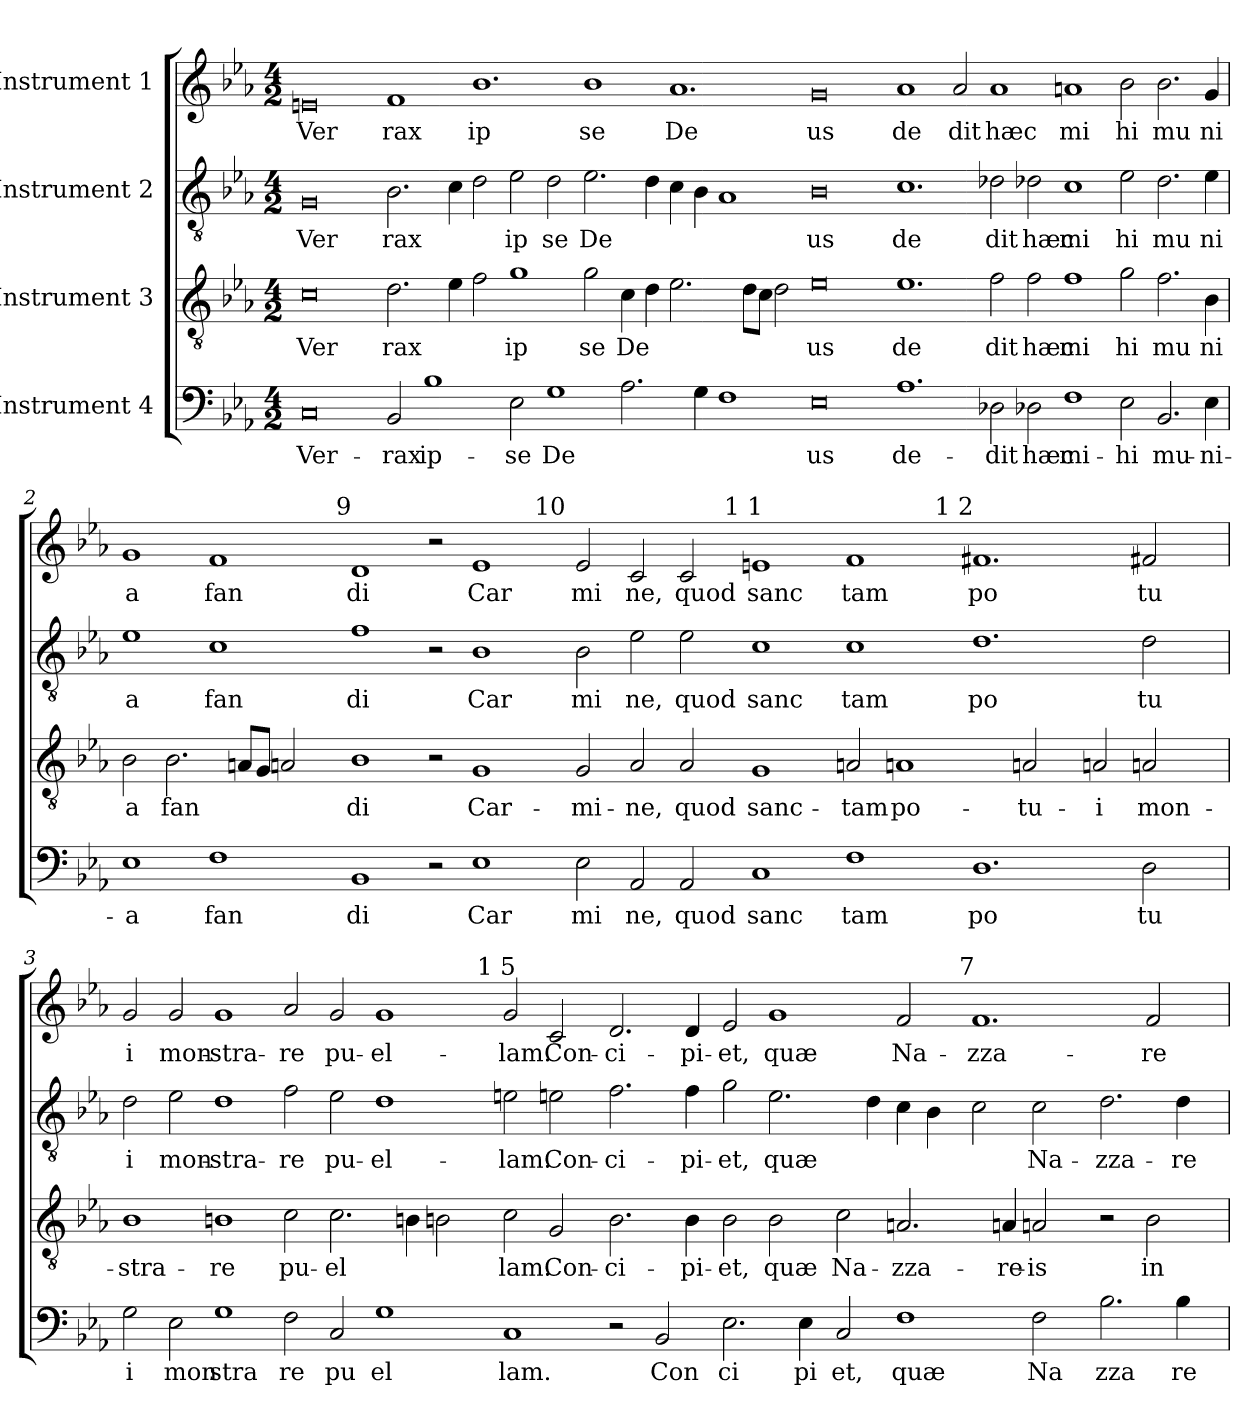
**kern	**text	**kern	**text	**kern	**text	**kern	**text
*part4	*part4	*part3	*part3	*part2	*part2	*part1	*part1
*staff4	*staff4	*staff3	*staff3	*staff2	*staff2	*staff1	*staff1
*I"Instrument 4	*	*I"Instrument 3	*	*I"Instrument 2	*	*I"Instrument 1	*
!!LO:PB:g=z
*stria5	*	*stria5	*	*stria5	*	*stria5	*
*clefF4	*	*clefGv2	*	*clefGv2	*	*clefG2	*
*k[b-e-a-]	*	*k[b-e-a-]	*	*k[b-e-a-]	*	*k[b-e-a-]	*
*E-:	*	*E-:	*	*E-:	*	*E-:	*
*M4/2	*	*M4/2	*	*M4/2	*	*M4/2	*
=1	=1	=1	=1	=1	=1	=1	=1
!	!LO:LY:b:cj	!	!LO:LY:b:cj	!	!LO:LY:b:cj	!	!LO:LY:b:cj
0C	Ver-	0c	Ver	0G	Ver	0en	Ver
!	!LO:LY:b:cj	!	!LO:LY:b:cj	!	!LO:LY:b:cj	!	!LO:LY:b:cj
2BB-/	-rax	2.d\	rax	2.B-\	rax	1f>	rax
!	!LO:LY:b:cj	!	!	!	!	!	!
1B-	ip-	.	.	.	.	.	.
!	!	!	!LO:LY:b:cj	!	!LO:LY:b:cj	!	!
.	.	4e-\	.	4c\	.	.	.
!	!	!	!LO:LY:b:cj	!	!LO:LY:b:cj	!	!LO:LY:b:cj
.	.	2f\	.	2d\	.	1.b-	ip
!	!LO:LY:b:cj	!	!LO:LY:b:cj	!	!LO:LY:b:cj	!	!
2E-\	-se	1g	ip	2e-\	ip	.	.
!	!LO:LY:b:cj	!	!	!	!LO:LY:b:cj	!	!
1G	De	.	.	2d\	se	.	.
!	!	!	!LO:LY:b:cj	!	!LO:LY:b:cj	!	!LO:LY:b:cj
.	.	2g\	se	2.e-\	De	1b-	se
!	!LO:LY:b:cj	!	!LO:LY:b:cj	!	!	!	!
2.A-\	.	4c\	De	.	.	.	.
!	!	!	!LO:LY:b:cj	!	!LO:LY:b:cj	!	!
.	.	4d\	.	4d\	.	.	.
!	!	!	!LO:LY:b:cj	!	!LO:LY:b:cj	!	!LO:LY:b:cj
.	.	2.e-\	.	4c\	.	1.a-	De
!	!LO:LY:b:cj	!	!	!	!LO:LY:b:cj	!	!
4G\	.	.	.	4B-\	.	.	.
!	!LO:LY:b:cj	!	!	!	!LO:LY:b:cj	!	!
1F	.	.	.	1A-	.	.	.
!	!	!	!LO:LY:b:cj	!	!	!	!
.	.	8d\L	.	.	.	.	.
!	!	!	!LO:LY:b:cj	!	!	!	!
.	.	8c\J	.	.	.	.	.
!	!	!	!LO:LY:b:cj	!	!	!	!
.	.	2d\	.	.	.	.	.
!	!LO:LY:b:cj	!	!LO:LY:b:cj	!	!LO:LY:b:cj	!	!LO:LY:b:cj
0E-	us	0e-	us	0B-	us	0g	us
!	!LO:LY:b:cj	!	!LO:LY:b:cj	!	!LO:LY:b:cj	!	!LO:LY:b:cj
1.A-	de-	1.e-	de	1.c	de	1a->	de
!	!	!	!	!	!	!	!LO:LY:b:cj
.	.	.	.	.	.	2a-/	dit
!	!LO:LY:b:cj	!	!LO:LY:b:cj	!	!LO:LY:b:cj	!	!LO:LY:b:cj
2D-X\	-dit	2f\	dit	2d-X\	dit	1a-	hæc
!	!LO:LY:b:cj	!	!LO:LY:b:cj	!	!LO:LY:b:cj	!	!
2D-X\	hæc	2f\	hæc	2d-X\	hæc	.	.
!	!LO:LY:b:cj	!	!LO:LY:b:cj	!	!LO:LY:b:cj	!	!LO:LY:b:cj
1F	mi-	1f	mi	1c	mi	1an	mi
!	!LO:LY:b:cj	!	!LO:LY:b:cj	!	!LO:LY:b:cj	!	!LO:LY:b:cj
2E-\	-hi	2g\	hi	2e-\	hi	2b-\	hi
!	!LO:LY:b:cj	!	!LO:LY:b:cj	!	!LO:LY:b:cj	!	!LO:LY:b:cj
2.BB-/	mu-	2.f\	mu	2.d-\	mu	2.b-\	mu
!	!LO:LY:b:cj	!	!LO:LY:b:cj	!	!LO:LY:b:cj	!	!LO:LY:b:cj
4E-\	-ni-	4B-\	ni	4e-\	ni	4g/	ni
!!LO:LB:g=z
=2	=2	=2	=2	=2	=2	=2	=2
!	!LO:LY:b:cj	!	!LO:LY:b:cj	!	!LO:LY:b:cj	!	!LO:LY:b:cj
*	*	*	*	*	*	*^	*
*	*	*	*	*	*	*	*^	*
*	*	*	*	*	*	*	*	*^	*
*	*	*	*	*	*	*	*	*	*^	*
1E-	-a	2B-\	a	1e-	a	1g	1ryy	1ryy	1ryy	1ryy	a
!	!	!	!LO:LY:b:cj	!	!	!	!	!	!	!	!
.	.	2.B-\	fan	.	.	.	.	.	.	.	.
!	!LO:LY:b:cj	!	!	!	!LO:LY:b:cj	!	!	!	!	!	!LO:LY:b:cj
1F	fan	.	.	1c	fan	1f	2ryy	1ryy	1ryy	1ryy	fan
!	!	!	!LO:LY:b:cj	!	!	!	!	!	!	!	!
.	.	8An/L	.	.	.	.	.	.	.	.	.
!	!	!	!LO:LY:b:cj	!	!	!	!	!	!	!	!
.	.	8G/J	.	.	.	.	.	.	.	.	.
!	!	!	!LO:LY:b:cj	!	!	!	!	!	!	!	!
.	.	2An/	.	.	.	.	4ryy	.	.	.	.
.	.	.	.	.	.	.	8ryy	.	.	.	.
.	.	.	.	.	.	.	32ryy	.	.	.	.
!	!	!	!	!	!	!	!LO:TX:a:t=9	!	!	!	!
.	.	.	.	.	.	.	1ryy	.	.	.	.
!	!LO:LY:b:cj	!	!LO:LY:b:cj	!	!LO:LY:b:cj	!	!	!	!	!	!LO:LY:b:cj
1BB-	di	1B-	di	1f	di	1d	.	1ryy	1ryy	1ryy	di
.	.	.	.	.	.	.	1ryy	.	.	.	.
2r	.	2r	.	2r	.	2r	.	1ryy	1ryy	1ryy	.
!	!LO:LY:b:cj	!	!LO:LY:b:cj	!	!LO:LY:b:cj	!	!	!	!	!	!LO:LY:b:cj
1E-	Car	1G	Car-	1B-	Car	1e-	.	.	.	.	Car
.	.	.	.	.	.	.	1ryy	.	.	.	.
.	.	.	.	.	.	.	.	32ryy	1ryy	1ryy	.
!	!	!	!	!	!	!	!	!LO:TX:a:t=10	!	!	!
.	.	.	.	.	.	.	.	1ryy	.	.	.
!	!LO:LY:b:cj	!	!LO:LY:b:cj	!	!LO:LY:b:cj	!	!	!	!	!	!LO:LY:b:cj
2E-\	mi	2G/	-mi-	2B-\	mi	2e-/	.	.	.	.	mi
.	.	.	.	.	.	.	1ryy	.	.	.	.
!	!LO:LY:b:cj	!	!LO:LY:b:cj	!	!LO:LY:b:cj	!	!	!	!	!	!LO:LY:b:cj
2AA-/	ne,	2A/	-ne,	2e-\	ne,	2c/	.	.	2ryy	1ryy	ne,
.	.	.	.	.	.	.	.	1ryy	.	.	.
!	!LO:LY:b:cj	!	!LO:LY:b:cj	!	!LO:LY:b:cj	!	!	!	!	!	!LO:LY:b:cj
2AA-/	quod	2A/	quod	2e-\	quod	2c/	.	.	4ryy	.	quod
.	.	.	.	.	.	.	.	.	16.ryy	.	.
!	!	!	!	!	!	!	!	!	!LO:TX:a:t=1 1	!	!
.	.	.	.	.	.	.	.	.	1ryy	.	.
.	.	.	.	.	.	.	1ryy	.	.	.	.
!	!LO:LY:b:cj	!	!LO:LY:b:cj	!	!LO:LY:b:cj	!	!	!	!	!	!LO:LY:b:cj
1C	sanc	1G	sanc-	1c	sanc	1en	.	.	.	1ryy	sanc
.	.	.	.	.	.	.	.	1ryy	.	.	.
.	.	.	.	.	.	.	.	.	1ryy	.	.
.	.	.	.	.	.	.	1ryy	.	.	.	.
!	!LO:LY:b:cj	!	!LO:LY:b:cj	!	!LO:LY:b:cj	!	!	!	!	!	!LO:LY:b:cj
1F	tam	2An/	-tam	1c	tam	1f	.	.	.	2ryy	tam
.	.	.	.	.	.	.	.	1ryy	.	.	.
!	!	!	!LO:LY:b:cj	!	!	!	!	!	!	!	!
.	.	1An	po-	.	.	.	.	.	.	4ryy	.
.	.	.	.	.	.	.	.	.	.	32.ryy	.
!	!	!	!	!	!	!	!	!	!	!LO:TX:a:t=1 2	!
.	.	.	.	.	.	.	.	.	.	1ryy	.
.	.	.	.	.	.	.	.	.	1ryy	.	.
.	.	.	.	.	.	.	1ryy	.	.	.	.
!	!LO:LY:b:cj	!	!	!	!LO:LY:b:cj	!	!	!	!	!	!LO:LY:b:cj
1.D	po	.	.	1.d	po	1.f#X	.	.	.	.	po
.	.	.	.	.	.	.	.	1ryy	.	.	.
!	!	!	!LO:LY:b:cj	!	!	!	!	!	!	!	!
.	.	2An/	-tu-	.	.	.	.	.	.	.	.
.	.	.	.	.	.	.	.	.	.	1ryy	.
.	.	.	.	.	.	.	.	.	1ryy	.	.
.	.	.	.	.	.	.	1ryy	.	.	.	.
!	!	!	!LO:LY:b:cj	!	!	!	!	!	!	!	!
.	.	2An/	-i	.	.	.	.	.	.	.	.
.	.	.	.	.	.	.	.	2ryy	.	.	.
!	!LO:LY:b:cj	!	!LO:LY:b:cj	!	!LO:LY:b:cj	!	!	!	!	!	!LO:LY:b:cj
2D\	tu	2An/	mon-	2d\	tu	2f#X/	.	.	.	.	tu
.	.	.	.	.	.	.	.	4...ryy	.	.	.
.	.	.	.	.	.	.	.	.	.	8ryy	.
.	.	.	.	.	.	.	.	.	8ryy	.	.
.	.	.	.	.	.	.	16.ryy	.	.	.	.
.	.	.	.	.	.	.	.	.	.	16ryy	.
.	.	.	.	.	.	.	.	.	32ryy	.	.
.	.	.	.	.	.	.	.	.	.	64ryy	.
!!LO:LB:g=z
=3	=3	=3	=3	=3	=3	=3	=3	=3	=3	=3	=3
!	!LO:LY:b:cj	!	!LO:LY:b:cj	!	!LO:LY:b:cj	!	!	!	!	!	!LO:LY:b:cj
*	*	*	*	*	*	*	*	*v	*v	*v	*
2G\	i	1B-	-stra-	2d\	i	2g/	1ryy	1ryy	i
!	!LO:LY:b:cj	!	!	!	!LO:LY:b:cj	!	!	!	!LO:LY:b:cj
2E-\	mon	.	.	2e-\	mon-	2g/	.	.	mon-
!	!LO:LY:b:cj	!	!LO:LY:b:cj	!	!LO:LY:b:cj	!	!	!	!LO:LY:b:cj
1G	stra	1Bn	-re	1d	-stra-	1g	1ryy	1ryy	-stra-
!	!LO:LY:b:cj	!	!LO:LY:b:cj	!	!LO:LY:b:cj	!	!	!	!LO:LY:b:cj
2F\	re	2c\	pu-	2f\	-re	2a->/	1ryy	1ryy	-re
!	!LO:LY:b:cj	!	!LO:LY:b:cj	!	!LO:LY:b:cj	!	!	!	!LO:LY:b:cj
2C/	pu	2.c\	-el	2e-\	pu-	2g/	.	.	pu-
!	!LO:LY:b:cj	!	!	!	!LO:LY:b:cj	!	!	!	!LO:LY:b:cj
1G	el	.	.	1d	-el-	1g	2ryy	1ryy	-el-
!	!	!	!LO:LY:b:cj	!	!	!	!	!	!
.	.	4Bn\	.	.	.	.	.	.	.
!	!	!	!LO:LY:b:cj	!	!	!	!	!	!
.	.	2Bn\	.	.	.	.	4ryy	.	.
.	.	.	.	.	.	.	32.ryy	.	.
!	!	!	!	!	!	!	!LO:TX:a:t=1 5	!	!
.	.	.	.	.	.	.	1ryy	.	.
!	!LO:LY:b:cj	!	!LO:LY:b:cj	!	!LO:LY:b:cj	!	!	!	!LO:LY:b:cj
1C	lam.	2c\	lam.	2en\	-lam.	2g/	.	1ryy	-lam.
!	!	!	!LO:LY:b:cj	!	!LO:LY:b:cj	!	!	!	!LO:LY:b:cj
.	.	2G/	Con-	2en\	Con-	2c/	.	.	Con-
.	.	.	.	.	.	.	1ryy	.	.
!	!	!	!LO:LY:b:cj	!	!LO:LY:b:cj	!	!	!	!LO:LY:b:cj
2r	.	2.B\	-ci-	2.f\	-ci-	2.d/	.	1ryy	-ci-
!	!LO:LY:b:cj	!	!	!	!	!	!	!	!
2BB-/	Con	.	.	.	.	.	.	.	.
!	!	!	!LO:LY:b:cj	!	!LO:LY:b:cj	!	!	!	!LO:LY:b:cj
.	.	4B\	-pi-	4f\	-pi-	4d>/	.	.	-pi-
.	.	.	.	.	.	.	1ryy	.	.
!	!LO:LY:b:cj	!	!LO:LY:b:cj	!	!LO:LY:b:cj	!	!	!	!LO:LY:b:cj
2.E-\	ci	2B\	-et,	2g\	-et,	2e-/	.	1ryy	-et,
!	!	!	!LO:LY:b:cj	!	!LO:LY:b:cj	!	!	!	!LO:LY:b:cj
.	.	2B\	quæ	2.e\	quæ	1g	.	.	quæ
!	!LO:LY:b:cj	!	!	!	!	!	!	!	!
4E-\	pi	.	.	.	.	.	.	.	.
.	.	.	.	.	.	.	1ryy	.	.
!	!LO:LY:b:cj	!	!LO:LY:b:cj	!	!	!	!	!	!
2C/	et,	2c\	Na-	.	.	.	.	2...ryy	.
!	!	!	!	!	!LO:LY:b:cj	!	!	!	!
.	.	.	.	4d\	.	.	.	.	.
!	!LO:LY:b:cj	!	!LO:LY:b:cj	!	!LO:LY:b:cj	!	!	!	!LO:LY:b:cj
1F	quæ	2.An/	-zza-	4c\	.	2f/	.	.	Na-
!	!	!	!	!	!LO:LY:b:cj	!	!	!	!
.	.	.	.	4B-\	.	.	.	.	.
.	.	.	.	.	.	.	1ryy	.	.
!	!	!	!	!	!	!	!	!LO:TX:a:t=7	!
.	.	.	.	.	.	.	.	1ryy	.
!	!	!	!	!	!LO:LY:b:cj	!	!	!	!LO:LY:b:cj
.	.	.	.	2c\	.	1.f>	.	.	-zza-
!	!	!	!LO:LY:b:cj	!	!	!	!	!	!
.	.	4An/	-re-	.	.	.	.	.	.
!	!LO:LY:b:cj	!	!LO:LY:b:cj	!	!LO:LY:b:cj	!	!	!	!
2F\	Na	2An/	-is	2c\	Na-	.	.	.	.
.	.	.	.	.	.	.	1ryy	.	.
.	.	.	.	.	.	.	.	1ryy	.
!	!LO:LY:b:cj	!	!	!	!LO:LY:b:cj	!	!	!	!
2.B-\	zza	2r	.	2.d\	-zza-	.	.	.	.
!	!	!	!LO:LY:b:cj	!	!	!	!	!	!LO:LY:b:cj
.	.	2B\	in	.	.	2f/	.	.	-re-
!	!LO:LY:b:cj	!	!	!	!LO:LY:b:cj	!	!	!	!
4B-\	re	.	.	4d\	-re-	.	.	.	.
.	.	.	.	.	.	.	8ryy	.	.
.	.	.	.	.	.	.	16ryy	.	.
.	.	.	.	.	.	.	.	16ryy	.
.	.	.	.	.	.	.	64ryy	.	.
*	*	*	*	*	*	*v	*v	*v	*
=	=	=	=	=	=	=	=
*-	*-	*-	*-	*-	*-	*-	*-
